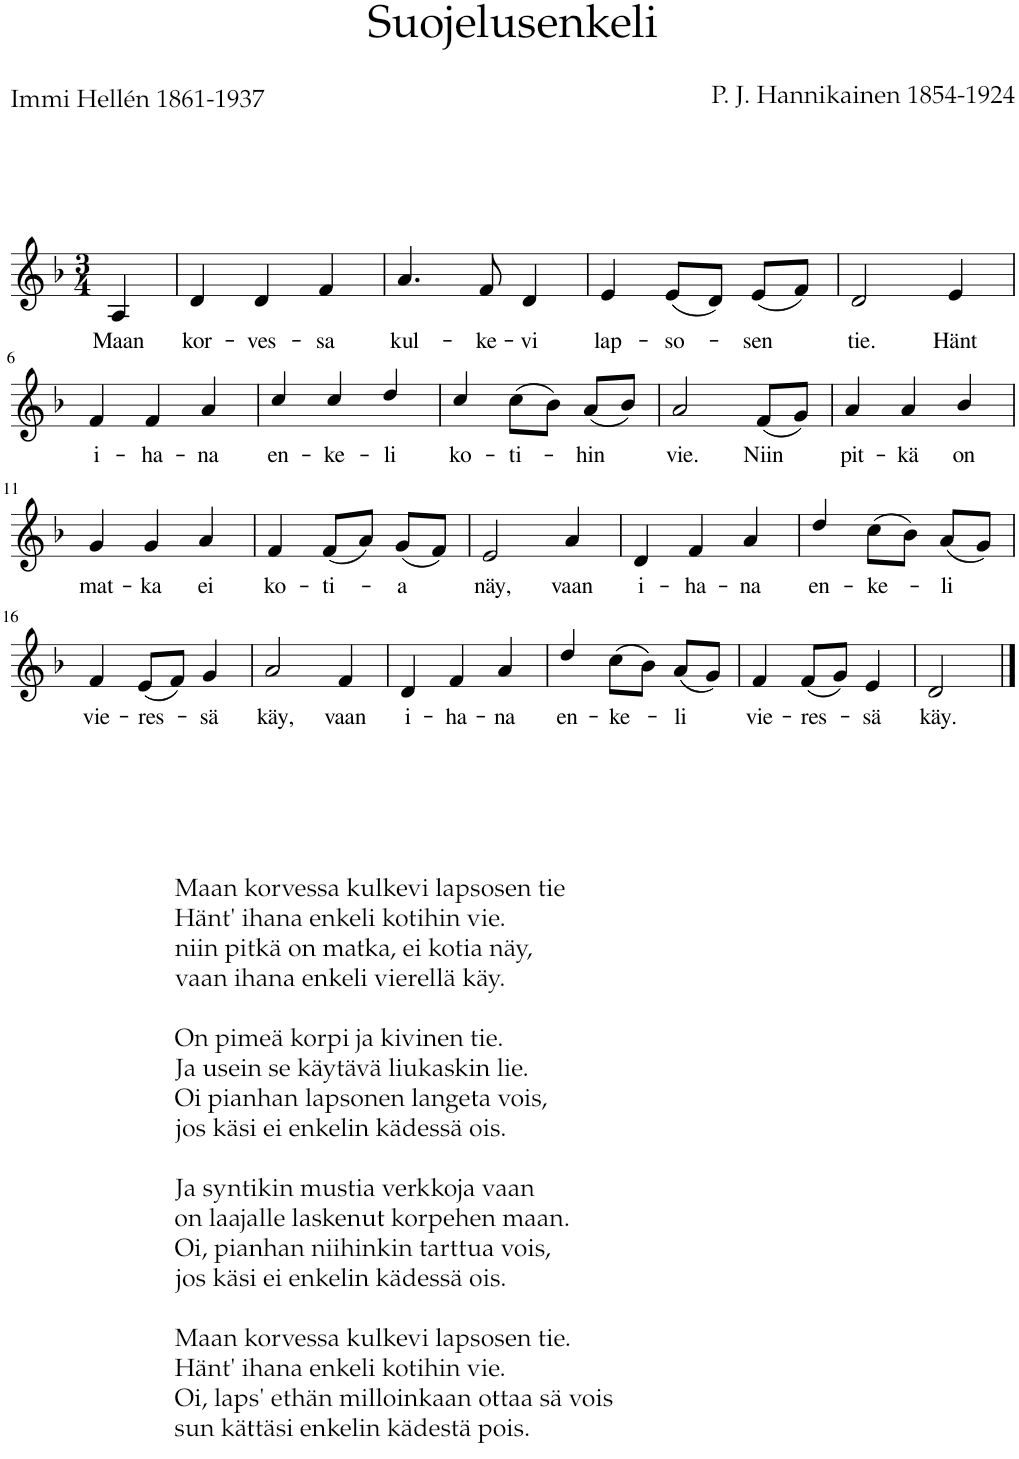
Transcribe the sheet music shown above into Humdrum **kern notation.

**kern	**text
*part1	*part1
*staff1	*staff1
*clefG2	*
*k[b-]	*
*M3/4	*
=1	=1
!	!LO:LY:b
4A/	Maan
=2	=2
!	!LO:LY:b
4d/	kor-
!	!LO:LY:b
4d/	-ves-
!	!LO:LY:b
4f/	-sa
=3	=3
!	!LO:LY:b
4.a/	kul-
!	!LO:LY:b
8f/	-ke-
!	!LO:LY:b
4d/	-vi
=4	=4
!	!LO:LY:b
4e/	lap-
!	!LO:LY:b
(8e/L	-so-
8d/J)	.
!	!LO:LY:b
(8e/L	-sen
8f/J)	.
=5	=5
!	!LO:LY:b
2d/	tie.
!	!LO:LY:b
4e/	Hänt
!!LO:LB:g=z
=6	=6
!	!LO:LY:b
4f/	i-
!	!LO:LY:b
4f/	-ha-
!	!LO:LY:b
4a/	-na
=7	=7
!	!LO:LY:b
4cc/	en-
!	!LO:LY:b
4cc/	-ke-
!	!LO:LY:b
4dd/	-li
=8	=8
!	!LO:LY:b
4cc/	ko-
!	!LO:LY:b
(8cc\L	-ti-
8b-\J)	.
!	!LO:LY:b
(8a/L	-hin
8b-/J)	.
=9	=9
!	!LO:LY:b
2a/	vie.
!	!LO:LY:b
(8f/L	Niin
8g/J)	.
=10	=10
!	!LO:LY:b
4a/	pit-
!	!LO:LY:b
4a/	-kä
!	!LO:LY:b
4b-/	on
!!LO:LB:g=z
=11	=11
!	!LO:LY:b
4g/	mat-
!	!LO:LY:b
4g/	-ka
!	!LO:LY:b
4a/	ei
=12	=12
!	!LO:LY:b
4f/	ko-
!	!LO:LY:b
(8f/L	-ti-
8a/J)	.
!	!LO:LY:b
(8g/L	-a
8f/J)	.
=13	=13
!	!LO:LY:b
2e/	näy,
!	!LO:LY:b
4a/	vaan
=14	=14
!	!LO:LY:b
4d/	i-
!	!LO:LY:b
4f/	-ha-
!	!LO:LY:b
4a/	-na
=15	=15
!	!LO:LY:b
4dd/	en-
!	!LO:LY:b
(8cc\L	-ke-
8b-\J)	.
!	!LO:LY:b
(8a/L	-li
8g/J)	.
!!LO:LB:g=z
=16	=16
!	!LO:LY:b
4f/	vie-
!	!LO:LY:b
(8e/L	-res-
8f/J)	.
!	!LO:LY:b
4g/	-sä
=17	=17
!	!LO:LY:b
2a/	käy,
!	!LO:LY:b
4f/	vaan
=18	=18
!	!LO:LY:b
4d/	i-
!	!LO:LY:b
4f/	-ha-
!	!LO:LY:b
4a/	-na
=19	=19
!	!LO:LY:b
4dd/	en-
!	!LO:LY:b
(8cc\L	-ke-
8b-\J)	.
!	!LO:LY:b
(8a/L	-li
8g/J)	.
=20	=20
!	!LO:LY:b
4f/	vie-
!	!LO:LY:b
(8f/L	-res-
8g/J)	.
!	!LO:LY:b
4e/	-sä
=21	=21
!	!LO:LY:b
2d/	käy.
==	==
*-	*-
